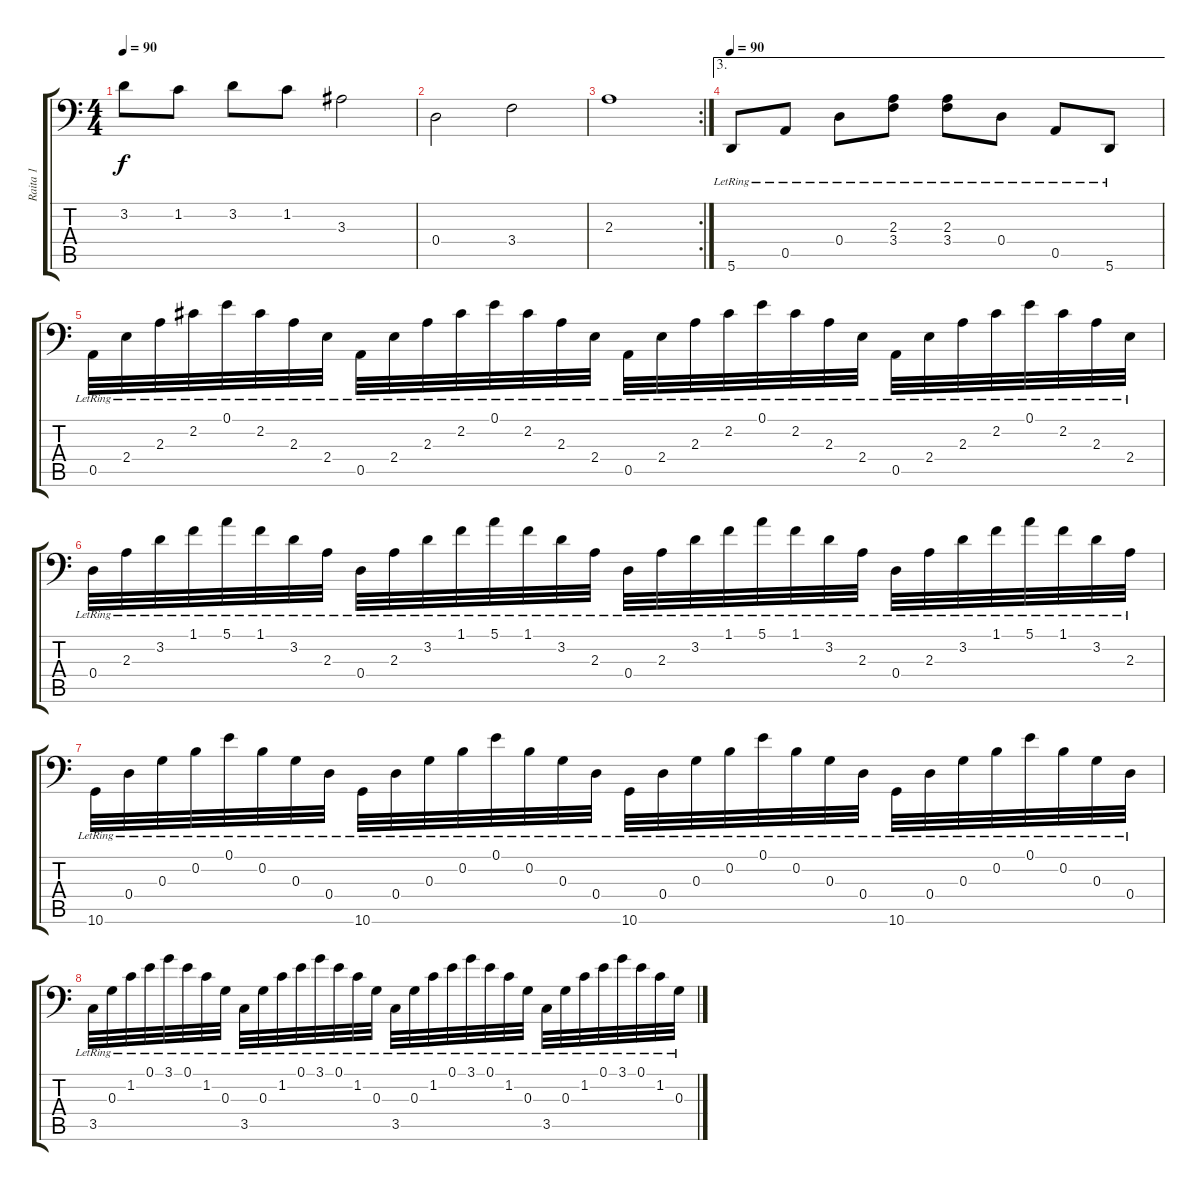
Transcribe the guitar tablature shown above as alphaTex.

\track ("Raita 1" "Raita 1") {instrument brightacousticpiano}
\staff {score tabs}
\tuning (E4 B3 G3 D3 A2 A1) {hide}
\ts (4 4)
\tempo 90
\clef f4
\ks c
3.2.8{dy f} 1.2.8 3.2.8 1.2.8 3.3.2 |
0.4.2 3.4.2 |
\rc 2
2.3.1 |
\ae 3
\tempo 90
5.6{lr}.8 0.5{lr}.8 0.4{lr}.8 (2.3{lr} 3.4{lr}).8 (2.3{lr} 3.4{lr}).8 0.4{lr}.8 0.5{lr}.8 5.6{lr}.8 |
0.5{lr}.32{volume 12} 2.4{lr}.32 2.3{lr}.32 2.2{lr}.32 0.1{lr}.32 2.2{lr}.32 2.3{lr}.32 2.4{lr}.32 0.5{lr}.32 2.4{lr}.32 2.3{lr}.32 2.2{lr}.32 0.1{lr}.32 2.2{lr}.32 2.3{lr}.32 2.4{lr}.32 0.5{lr}.32 2.4{lr}.32 2.3{lr}.32 2.2{lr}.32 0.1{lr}.32 2.2{lr}.32 2.3{lr}.32 2.4{lr}.32 0.5{lr}.32 2.4{lr}.32 2.3{lr}.32 2.2{lr}.32 0.1{lr}.32 2.2{lr}.32 2.3{lr}.32 2.4{lr}.32 |
0.4{lr}.32 2.3{lr}.32 3.2{lr}.32 1.1{lr}.32 5.1{lr}.32 1.1{lr}.32 3.2{lr}.32 2.3{lr}.32 0.4{lr}.32 2.3{lr}.32 3.2{lr}.32 1.1{lr}.32 5.1{lr}.32 1.1{lr}.32 3.2{lr}.32 2.3{lr}.32 0.4{lr}.32 2.3{lr}.32 3.2{lr}.32 1.1{lr}.32 5.1{lr}.32 1.1{lr}.32 3.2{lr}.32 2.3{lr}.32 0.4{lr}.32 2.3{lr}.32 3.2{lr}.32 1.1{lr}.32 5.1{lr}.32 1.1{lr}.32 3.2{lr}.32 2.3{lr}.32 |
10.6{lr}.32 0.4{lr}.32 0.3{lr}.32 0.2{lr}.32 0.1{lr}.32 0.2{lr}.32 0.3{lr}.32 0.4{lr}.32 10.6{lr}.32 0.4{lr}.32 0.3{lr}.32 0.2{lr}.32 0.1{lr}.32 0.2{lr}.32 0.3{lr}.32 0.4{lr}.32 10.6{lr}.32 0.4{lr}.32 0.3{lr}.32 0.2{lr}.32 0.1{lr}.32 0.2{lr}.32 0.3{lr}.32 0.4{lr}.32 10.6{lr}.32 0.4{lr}.32 0.3{lr}.32 0.2{lr}.32 0.1{lr}.32 0.2{lr}.32 0.3{lr}.32 0.4{lr}.32 |
3.5{lr}.32 0.3{lr}.32 1.2{lr}.32 0.1{lr}.32 3.1{lr}.32 0.1{lr}.32 1.2{lr}.32 0.3{lr}.32 3.5{lr}.32 0.3{lr}.32 1.2{lr}.32 0.1{lr}.32 3.1{lr}.32 0.1{lr}.32 1.2{lr}.32 0.3{lr}.32 3.5{lr}.32 0.3{lr}.32 1.2{lr}.32 0.1{lr}.32 3.1{lr}.32 0.1{lr}.32 1.2{lr}.32 0.3{lr}.32 3.5{lr}.32 0.3{lr}.32 1.2{lr}.32 0.1{lr}.32 3.1{lr}.32 0.1{lr}.32 1.2{lr}.32 0.3{lr}.32
